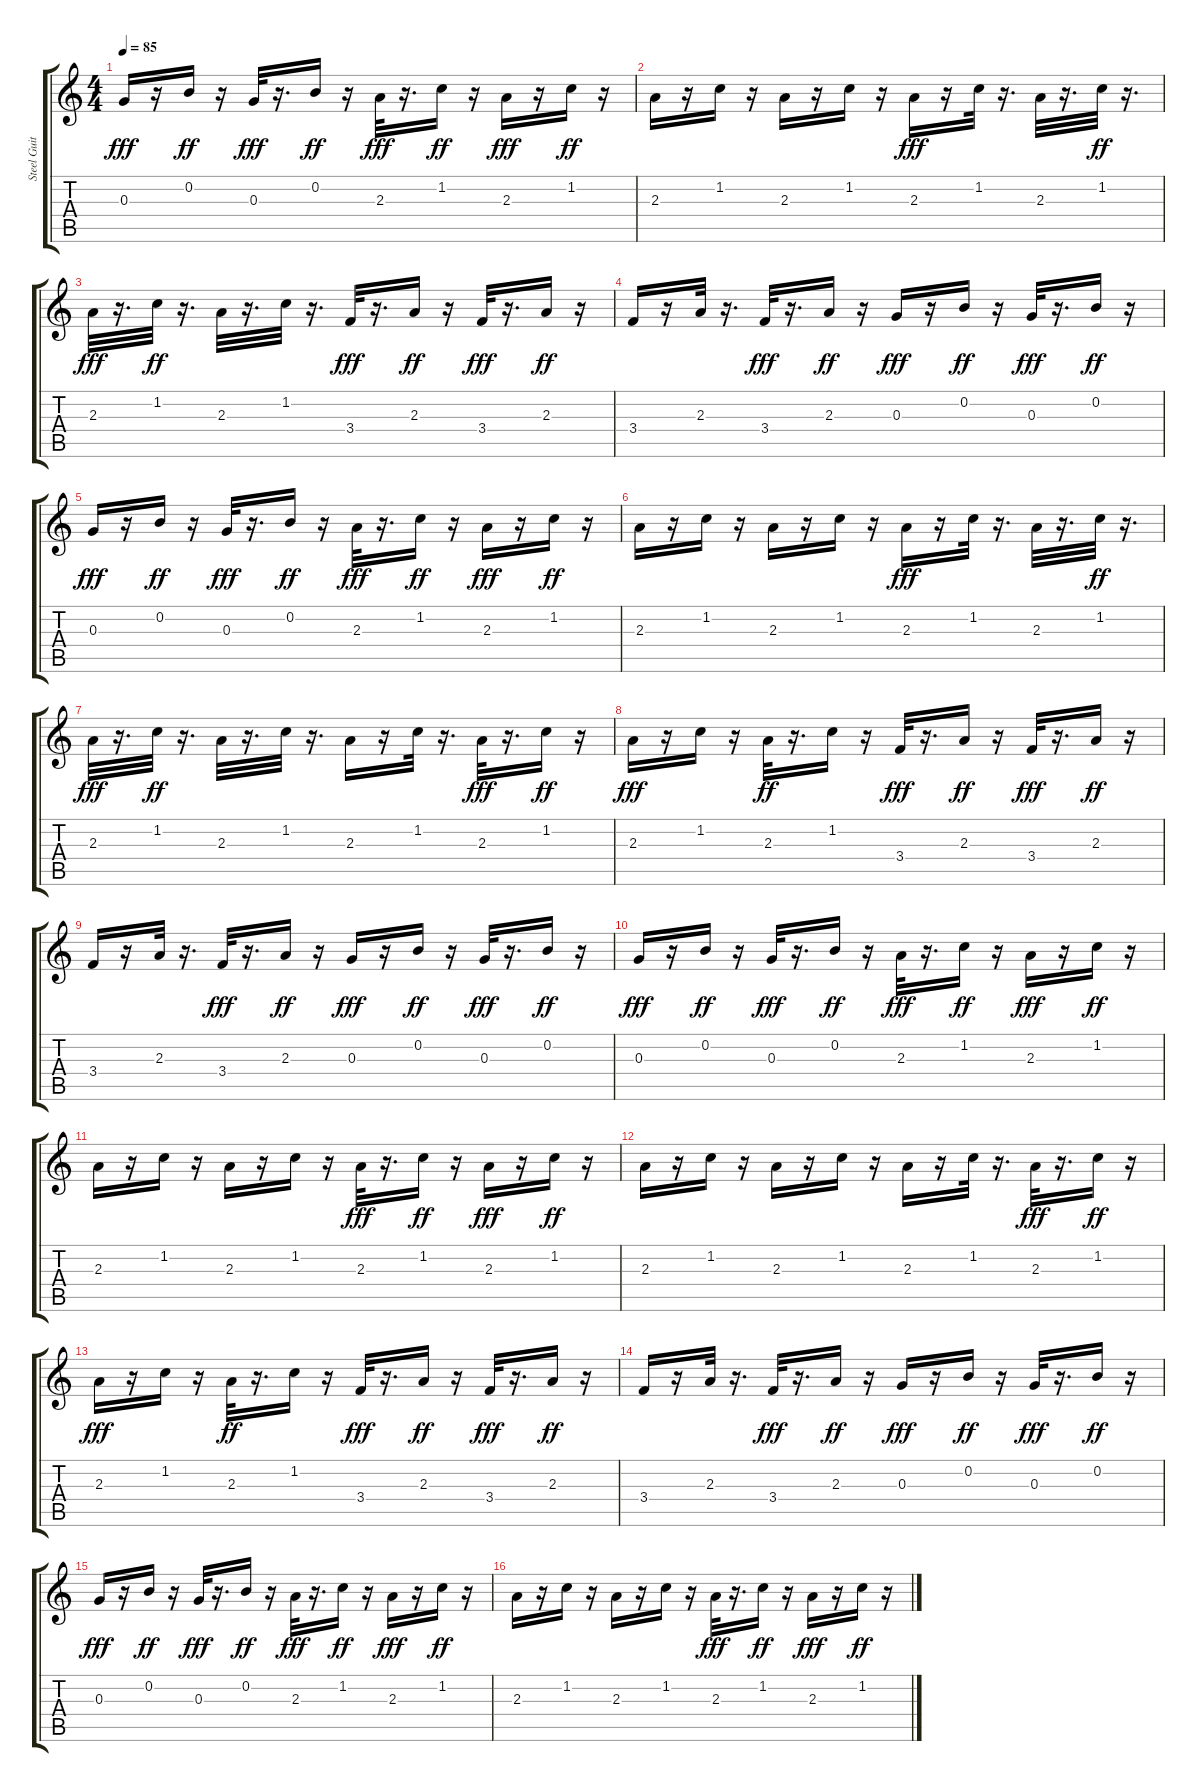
\track ("Steel Guitar 2" "Steel Guit") {instrument acousticguitarsteel}
\staff {score tabs}
\tuning (E4 B3 G3 D3 A2 E2) {hide}
\ts (4 4)
\tempo 85
\clef g2
\ks c
0.3.16{dy fff} r.16 0.2.16{dy ff} r.16 0.3.32{dy fff} r.16{d} 0.2.16{dy ff} r.16 2.3.32{dy fff} r.16{d} 1.2.16{dy ff} r.16 2.3.16{dy fff} r.16 1.2.16{dy ff} r.16 |
2.3.16 r.16 1.2.16 r.16 2.3.16 r.16 1.2.16 r.16 2.3.16{dy fff} r.16 1.2.32 r.16{d} 2.3.32 r.16{d} 1.2.32{dy ff} r.16{d} |
2.3.32{dy fff} r.16{d} 1.2.32{dy ff} r.16{d} 2.3.32 r.16{d} 1.2.32 r.16{d} 3.4.32{dy fff} r.16{d} 2.3.16{dy ff} r.16 3.4.32{dy fff} r.16{d} 2.3.16{dy ff} r.16 |
3.4.16 r.16 2.3.32 r.16{d} 3.4.32{dy fff} r.16{d} 2.3.16{dy ff} r.16 0.3.16{dy fff} r.16 0.2.16{dy ff} r.16 0.3.32{dy fff} r.16{d} 0.2.16{dy ff} r.16 |
0.3.16{dy fff} r.16 0.2.16{dy ff} r.16 0.3.32{dy fff} r.16{d} 0.2.16{dy ff} r.16 2.3.32{dy fff} r.16{d} 1.2.16{dy ff} r.16 2.3.16{dy fff} r.16 1.2.16{dy ff} r.16 |
2.3.16 r.16 1.2.16 r.16 2.3.16 r.16 1.2.16 r.16 2.3.16{dy fff} r.16 1.2.32 r.16{d} 2.3.32 r.16{d} 1.2.32{dy ff} r.16{d} |
2.3.32{dy fff} r.16{d} 1.2.32{dy ff} r.16{d} 2.3.32 r.16{d} 1.2.32 r.16{d} 2.3.16 r.16 1.2.32 r.16{d} 2.3.32{dy fff} r.16{d} 1.2.16{dy ff} r.16 |
2.3.16{dy fff} r.16 1.2.16 r.16 2.3.32{dy ff} r.16{d} 1.2.16 r.16 3.4.32{dy fff} r.16{d} 2.3.16{dy ff} r.16 3.4.32{dy fff} r.16{d} 2.3.16{dy ff} r.16 |
3.4.16 r.16 2.3.32 r.16{d} 3.4.32{dy fff} r.16{d} 2.3.16{dy ff} r.16 0.3.16{dy fff} r.16 0.2.16{dy ff} r.16 0.3.32{dy fff} r.16{d} 0.2.16{dy ff} r.16 |
0.3.16{dy fff} r.16 0.2.16{dy ff} r.16 0.3.32{dy fff} r.16{d} 0.2.16{dy ff} r.16 2.3.32{dy fff} r.16{d} 1.2.16{dy ff} r.16 2.3.16{dy fff} r.16 1.2.16{dy ff} r.16 |
2.3.16 r.16 1.2.16 r.16 2.3.16 r.16 1.2.16 r.16 2.3.32{dy fff} r.16{d} 1.2.16{dy ff} r.16 2.3.16{dy fff} r.16 1.2.16{dy ff} r.16 |
2.3.16 r.16 1.2.16 r.16 2.3.16 r.16 1.2.16 r.16 2.3.16 r.16 1.2.32 r.16{d} 2.3.32{dy fff} r.16{d} 1.2.16{dy ff} r.16 |
2.3.16{dy fff} r.16 1.2.16 r.16 2.3.32{dy ff} r.16{d} 1.2.16 r.16 3.4.32{dy fff} r.16{d} 2.3.16{dy ff} r.16 3.4.32{dy fff} r.16{d} 2.3.16{dy ff} r.16 |
3.4.16 r.16 2.3.32 r.16{d} 3.4.32{dy fff} r.16{d} 2.3.16{dy ff} r.16 0.3.16{dy fff} r.16 0.2.16{dy ff} r.16 0.3.32{dy fff} r.16{d} 0.2.16{dy ff} r.16 |
0.3.16{dy fff} r.16 0.2.16{dy ff} r.16 0.3.32{dy fff} r.16{d} 0.2.16{dy ff} r.16 2.3.32{dy fff} r.16{d} 1.2.16{dy ff} r.16 2.3.16{dy fff} r.16 1.2.16{dy ff} r.16 |
2.3.16 r.16 1.2.16 r.16 2.3.16 r.16 1.2.16 r.16 2.3.32{dy fff} r.16{d} 1.2.16{dy ff} r.16 2.3.16{dy fff} r.16 1.2.16{dy ff} r.16
